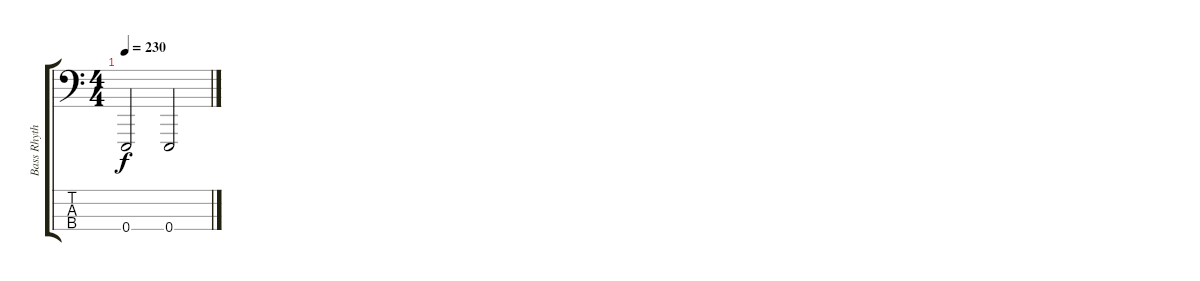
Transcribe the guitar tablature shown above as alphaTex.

\track ("Bass Rhythm" "Bass Rhyth") {instrument lead8bassandlead}
\staff {score tabs}
\tuning (G2 D2 A1 E1) {hide}
\ts (4 4)
\tempo 230
\clef f4
\ks c
0.4.2{dy f} 0.4.2
